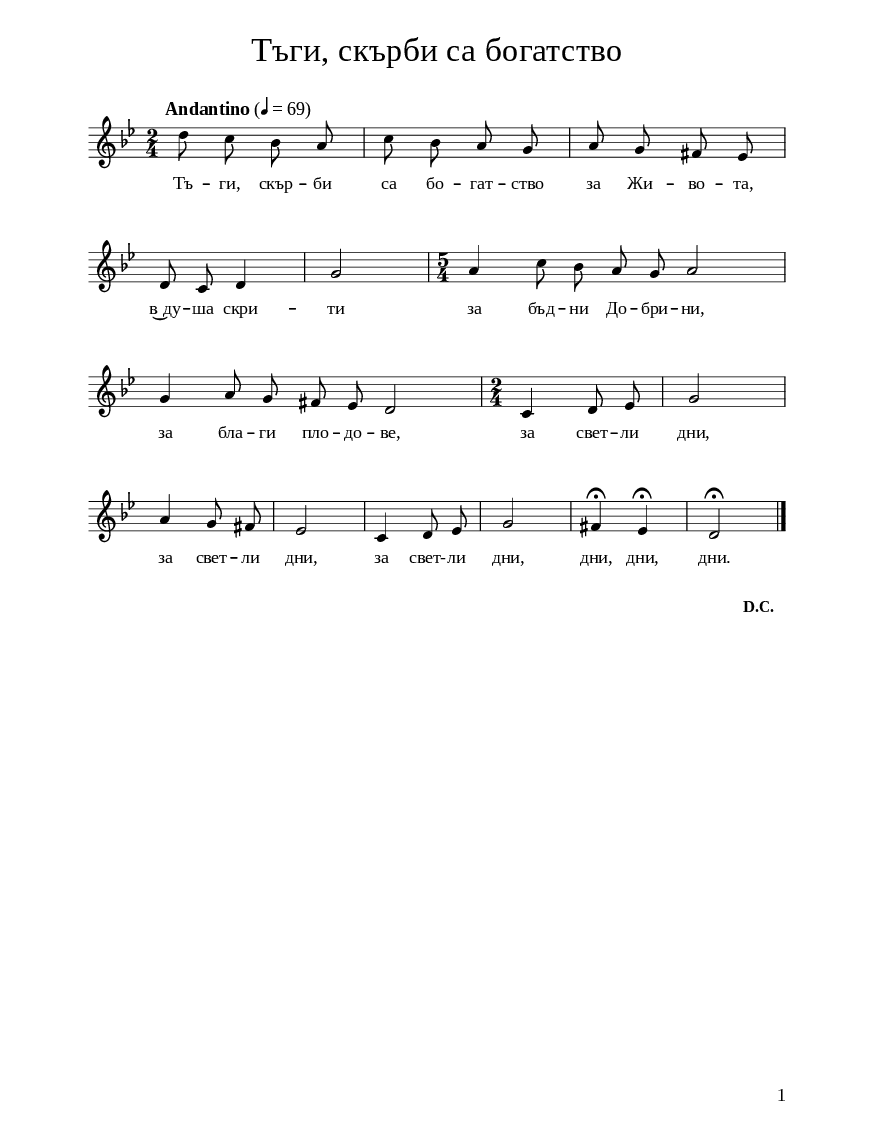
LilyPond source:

\version "2.24.2"

% include paper part and global functions
\include "include/globals.ily"

\bookpart {
  \label #'ref101_1
  \tocItem \markup "Тъги, скърби са богатство – Tăgi, skărbi sa bogatstvo"
  \include "include/bookpart-paper.ily"
  \score {
    \include "include/score-layout.ily"


    \new Voice \absolute  {
      \clef treble
      \key g \minor
      \time 2/4
      \tempoFunc "Andantino" 4 "69"
      \autoBeamOff

      d''8 c'' bes' a' | c''8 bes' a' g' | a'8 g' fis' es' \break

      d' c' d'4 | g'2|  \time 5/4 a'4 c''8 bes'8 a' g' a'2 | \break

      g'4  a'8 g' fis'8 es' d'2 | \time 2/4 c'4 d'8 es'8| g'2 | \break

      a'4 g'8 fis' | es'2 |  c'4 d'8 es'8 | g'2 |fis'4 \fermata  es'4 \fermata  | d'2 \fermata  \bar "|."
    }

    \addlyrics {
      Тъ -- ги, скър -- би са бо  --  гат -- ство
      за Жи -- во -- та, в~ду -- ша скри -- ти
      за бъд -- ни До -- бри -- ни,
      за бла -- ги пло -- до -- ве,
      за свет -- ли дни,
      за свет -- ли дни,
      за "свет-" -- ли дни,
      дни, дни, дни.
    }

    \header {
      title = \titleFunc "Тъги, скърби са богатство" "Tăgi, skărbi sa bogatstvo"
    }

    \midi{}

  } % score

  \markup \dc-one "D.C."
  

  % include foreign translation(s) of the song

  

} % bookpart
